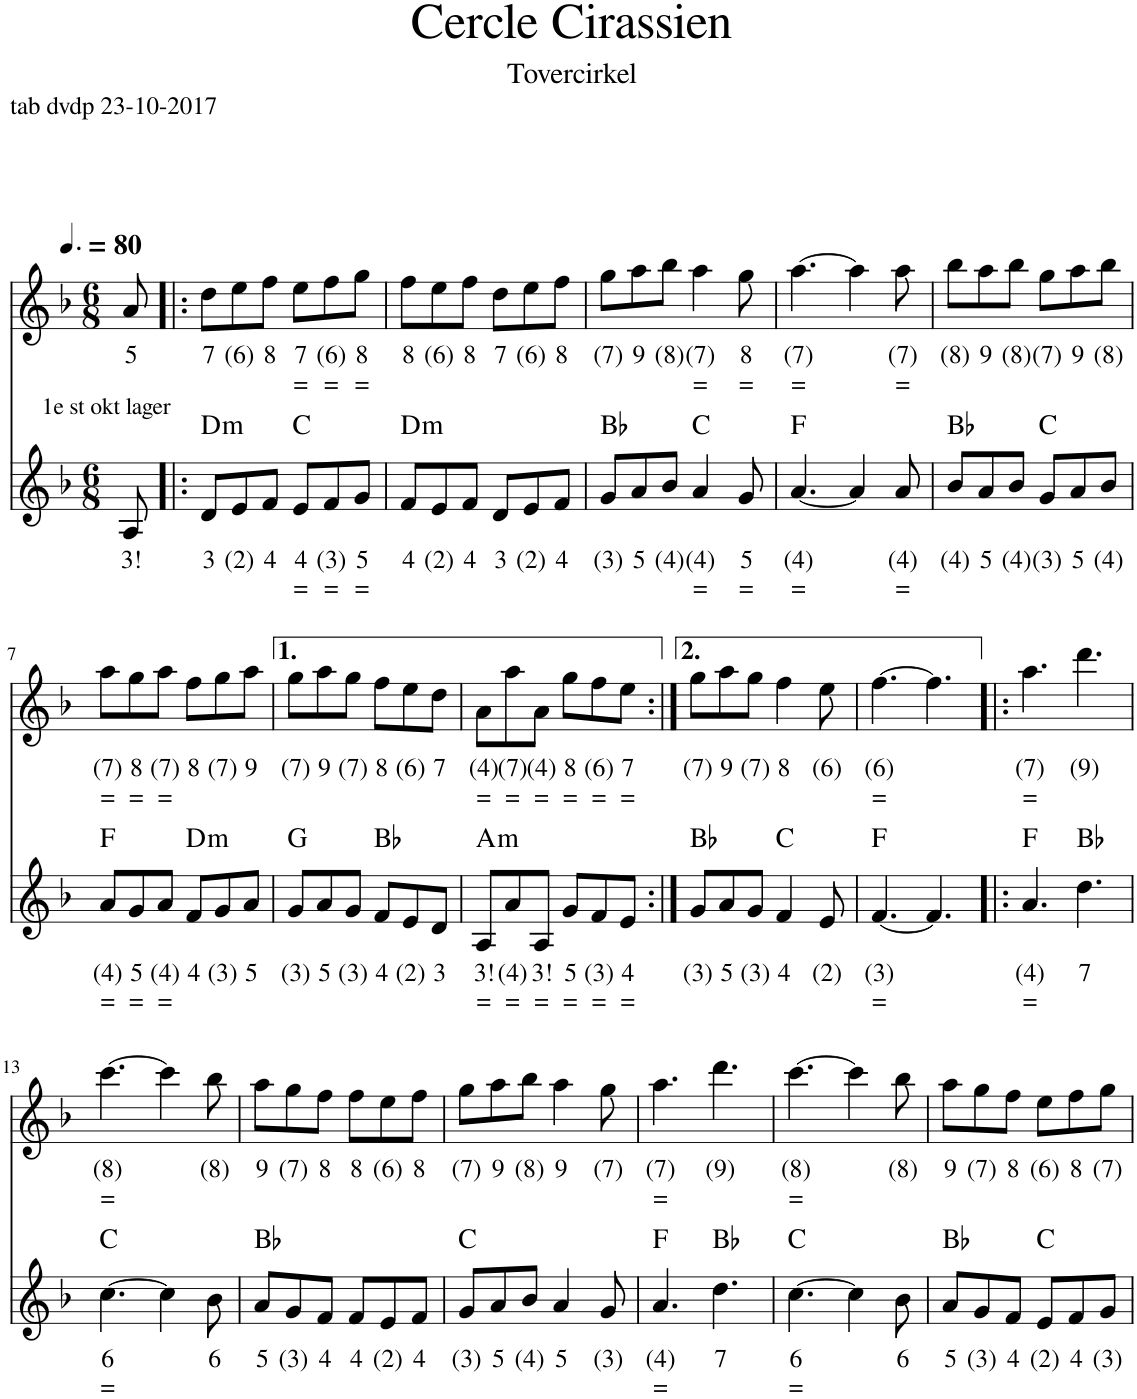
**kern	**text	**text	**harte	**kern	**text	**text
*part2	*part2	*part2	*part2	*part1	*part1	*part1
*staff2	*staff2	*staff2	*	*staff1	*staff1	*staff1
*I"Stem	*	*	*	*I"Stem	*	*
*clefG2	*	*	*	*clefG2	*	*
*k[b-]	*	*	*	*k[b-]	*	*
*M6/8	*	*	*	*M6/8	*	*
=1	=1	=1	=1	=1	=1	=1
!LO:TX:a:t=1e st okt lager	!	!	!	!	!	!
!	!LO:LY:b	!	!	!	!LO:LY:b	!
8A/	3!	.	.	8a/	5	.
=2!|:	=2!|:	=2!|:	=2!|:	=2!|:	=2!|:	=2!|:
*	*	*	*	*MM120	*	*
!	!LO:LY:b	!	!LO:H:kt=m	!	!LO:LY:b	!
8d/L	3	.	D:min	8dd\L	7	.
!	!LO:LY:b	!	!	!	!LO:LY:b	!
8e/	(2)	.	.	8ee\	(6)	.
!	!LO:LY:b	!	!	!	!LO:LY:b	!
8f/J	4	.	.	8ff\J	8	.
!	!LO:LY:b	!LO:LY:b	!	!	!LO:LY:b	!LO:LY:b
8e/L	4	=	C:maj	8ee\L	7	=
!	!LO:LY:b	!LO:LY:b	!	!	!LO:LY:b	!LO:LY:b
8f/	(3)	=	.	8ff\	(6)	=
!	!LO:LY:b	!LO:LY:b	!	!	!LO:LY:b	!LO:LY:b
8g/J	5	=	.	8gg\J	8	=
=3	=3	=3	=3	=3	=3	=3
!	!LO:LY:b	!	!LO:H:kt=m	!	!LO:LY:b	!
8f/L	4	.	D:min	8ff\L	8	.
!	!LO:LY:b	!	!	!	!LO:LY:b	!
8e/	(2)	.	.	8ee\	(6)	.
!	!LO:LY:b	!	!	!	!LO:LY:b	!
8f/J	4	.	.	8ff\J	8	.
!	!LO:LY:b	!	!	!	!LO:LY:b	!
8d/L	3	.	.	8dd\L	7	.
!	!LO:LY:b	!	!	!	!LO:LY:b	!
8e/	(2)	.	.	8ee\	(6)	.
!	!LO:LY:b	!	!	!	!LO:LY:b	!
8f/J	4	.	.	8ff\J	8	.
=4	=4	=4	=4	=4	=4	=4
!	!LO:LY:b	!	!	!	!LO:LY:b	!
8g/L	(3)	.	Bb:maj	8gg\L	(7)	.
!	!LO:LY:b	!	!	!	!LO:LY:b	!
8a/	5	.	.	8aa\	9	.
!	!LO:LY:b	!	!	!	!LO:LY:b	!
8b-/J	(4)	.	.	8bb-\J	(8)	.
!	!LO:LY:b	!LO:LY:b	!	!	!LO:LY:b	!LO:LY:b
4a/	(4)	=	C:maj	4aa\	(7)	=
!	!LO:LY:b	!LO:LY:b	!	!	!LO:LY:b	!LO:LY:b
8g/	5	=	.	8gg\	8	=
=5	=5	=5	=5	=5	=5	=5
!	!LO:LY:b	!LO:LY:b	!	!	!LO:LY:b	!LO:LY:b
[4.a/	(4)	=	F:maj	[4.aa\	(7)	=
4a/]	.	.	.	4aa\]	.	.
!	!LO:LY:b	!LO:LY:b	!	!	!LO:LY:b	!LO:LY:b
8a/	(4)	=	.	8aa\	(7)	=
=6	=6	=6	=6	=6	=6	=6
!	!LO:LY:b	!	!	!	!LO:LY:b	!
8b-/L	(4)	.	Bb:maj	8bb-\L	(8)	.
!	!LO:LY:b	!	!	!	!LO:LY:b	!
8a/	5	.	.	8aa\	9	.
!	!LO:LY:b	!	!	!	!LO:LY:b	!
8b-/J	(4)	.	.	8bb-\J	(8)	.
!	!LO:LY:b	!	!	!	!LO:LY:b	!
8g/L	(3)	.	C:maj	8gg\L	(7)	.
!	!LO:LY:b	!	!	!	!LO:LY:b	!
8a/	5	.	.	8aa\	9	.
!	!LO:LY:b	!	!	!	!LO:LY:b	!
8b-/J	(4)	.	.	8bb-\J	(8)	.
!!LO:LB:g=z
=7	=7	=7	=7	=7	=7	=7
!	!LO:LY:b	!LO:LY:b	!	!	!LO:LY:b	!LO:LY:b
8a/L	(4)	=	F:maj	8aa\L	(7)	=
!	!LO:LY:b	!LO:LY:b	!	!	!LO:LY:b	!LO:LY:b
8g/	5	=	.	8gg\	8	=
!	!LO:LY:b	!LO:LY:b	!	!	!LO:LY:b	!LO:LY:b
8a/J	(4)	=	.	8aa\J	(7)	=
!	!LO:LY:b	!	!LO:H:kt=m	!	!LO:LY:b	!
8f/L	4	.	D:min	8ff\L	8	.
!	!LO:LY:b	!	!	!	!LO:LY:b	!
8g/	(3)	.	.	8gg\	(7)	.
!	!LO:LY:b	!	!	!	!LO:LY:b	!
8a/J	5	.	.	8aa\J	9	.
=8	=8	=8	=8	=8	=8	=8
!	!LO:LY:b	!	!	!	!LO:LY:b	!
8g/L	(3)	.	G:maj	8gg\L	(7)	.
!	!LO:LY:b	!	!	!	!LO:LY:b	!
8a/	5	.	.	8aa\	9	.
!	!LO:LY:b	!	!	!	!LO:LY:b	!
8g/J	(3)	.	.	8gg\J	(7)	.
!	!LO:LY:b	!	!	!	!LO:LY:b	!
8f/L	4	.	Bb:maj	8ff\L	8	.
!	!LO:LY:b	!	!	!	!LO:LY:b	!
8e/	(2)	.	.	8ee\	(6)	.
!	!LO:LY:b	!	!	!	!LO:LY:b	!
8d/J	3	.	.	8dd\J	7	.
=9	=9	=9	=9	=9	=9	=9
!	!LO:LY:b	!LO:LY:b	!LO:H:kt=m	!	!LO:LY:b	!LO:LY:b
8A/L	3!	=	A:min	8a\L	(4)	=
!	!LO:LY:b	!LO:LY:b	!	!	!LO:LY:b	!LO:LY:b
8a/	(4)	=	.	8aa\	(7)	=
!	!LO:LY:b	!LO:LY:b	!	!	!LO:LY:b	!LO:LY:b
8A/J	3!	=	.	8a\J	(4)	=
!	!LO:LY:b	!LO:LY:b	!	!	!LO:LY:b	!LO:LY:b
8g/L	5	=	.	8gg\L	8	=
!	!LO:LY:b	!LO:LY:b	!	!	!LO:LY:b	!LO:LY:b
8f/	(3)	=	.	8ff\	(6)	=
!	!LO:LY:b	!LO:LY:b	!	!	!LO:LY:b	!LO:LY:b
8e/J	4	=	.	8ee\J	7	=
=10:|!	=10:|!	=10:|!	=10:|!	=10:|!	=10:|!	=10:|!
!	!LO:LY:b	!	!	!	!LO:LY:b	!
8g/L	(3)	.	Bb:maj	8gg\L	(7)	.
!	!LO:LY:b	!	!	!	!LO:LY:b	!
8a/	5	.	.	8aa\	9	.
!	!LO:LY:b	!	!	!	!LO:LY:b	!
8g/J	(3)	.	.	8gg\J	(7)	.
!	!LO:LY:b	!	!	!	!LO:LY:b	!
4f/	4	.	C:maj	4ff\	8	.
!	!LO:LY:b	!	!	!	!LO:LY:b	!
8e/	(2)	.	.	8ee\	(6)	.
=11	=11	=11	=11	=11	=11	=11
!	!LO:LY:b	!LO:LY:b	!	!	!LO:LY:b	!LO:LY:b
[4.f/	(3)	=	F:maj	[4.ff\	(6)	=
4.f/]	.	.	.	4.ff\]	.	.
=12!|:	=12!|:	=12!|:	=12!|:	=12!|:	=12!|:	=12!|:
!	!LO:LY:b	!LO:LY:b	!	!	!LO:LY:b	!LO:LY:b
4.a/	(4)	=	F:maj	4.aa\	(7)	=
!	!LO:LY:b	!	!	!	!LO:LY:b	!
4.dd\	7	.	Bb:maj	4.ddd\	(9)	.
!!LO:LB:g=z
=13	=13	=13	=13	=13	=13	=13
!	!LO:LY:b	!LO:LY:b	!	!	!LO:LY:b	!LO:LY:b
[4.cc\	6	=	C:maj	[4.ccc\	(8)	=
4cc\]	.	.	.	4ccc\]	.	.
!	!LO:LY:b	!	!	!	!LO:LY:b	!
8b-\	6	.	.	8bb-\	(8)	.
=14	=14	=14	=14	=14	=14	=14
!	!LO:LY:b	!	!	!	!LO:LY:b	!
8a/L	5	.	Bb:maj	8aa\L	9	.
!	!LO:LY:b	!	!	!	!LO:LY:b	!
8g/	(3)	.	.	8gg\	(7)	.
!	!LO:LY:b	!	!	!	!LO:LY:b	!
8f/J	4	.	.	8ff\J	8	.
!	!LO:LY:b	!	!	!	!LO:LY:b	!
8f/L	4	.	.	8ff\L	8	.
!	!LO:LY:b	!	!	!	!LO:LY:b	!
8e/	(2)	.	.	8ee\	(6)	.
!	!LO:LY:b	!	!	!	!LO:LY:b	!
8f/J	4	.	.	8ff\J	8	.
=15	=15	=15	=15	=15	=15	=15
!	!LO:LY:b	!	!	!	!LO:LY:b	!
8g/L	(3)	.	C:maj	8gg\L	(7)	.
!	!LO:LY:b	!	!	!	!LO:LY:b	!
8a/	5	.	.	8aa\	9	.
!	!LO:LY:b	!	!	!	!LO:LY:b	!
8b-/J	(4)	.	.	8bb-\J	(8)	.
!	!LO:LY:b	!	!	!	!LO:LY:b	!
4a/	5	.	.	4aa\	9	.
!	!LO:LY:b	!	!	!	!LO:LY:b	!
8g/	(3)	.	.	8gg\	(7)	.
=16	=16	=16	=16	=16	=16	=16
!	!LO:LY:b	!LO:LY:b	!	!	!LO:LY:b	!LO:LY:b
4.a/	(4)	=	F:maj	4.aa\	(7)	=
!	!LO:LY:b	!	!	!	!LO:LY:b	!
4.dd\	7	.	Bb:maj	4.ddd\	(9)	.
=17	=17	=17	=17	=17	=17	=17
!	!LO:LY:b	!LO:LY:b	!	!	!LO:LY:b	!LO:LY:b
[4.cc\	6	=	C:maj	[4.ccc\	(8)	=
4cc\]	.	.	.	4ccc\]	.	.
!	!LO:LY:b	!	!	!	!LO:LY:b	!
8b-\	6	.	.	8bb-\	(8)	.
=18	=18	=18	=18	=18	=18	=18
!	!LO:LY:b	!	!	!	!LO:LY:b	!
8a/L	5	.	Bb:maj	8aa\L	9	.
!	!LO:LY:b	!	!	!	!LO:LY:b	!
8g/	(3)	.	.	8gg\	(7)	.
!	!LO:LY:b	!	!	!	!LO:LY:b	!
8f/J	4	.	.	8ff\J	8	.
!	!LO:LY:b	!	!	!	!LO:LY:b	!
8e/L	(2)	.	C:maj	8ee\L	(6)	.
!	!LO:LY:b	!	!	!	!LO:LY:b	!
8f/	4	.	.	8ff\	8	.
!	!LO:LY:b	!	!	!	!LO:LY:b	!
8g/J	(3)	.	.	8gg\J	(7)	.
=	=	=	=	=	=	=
*-	*-	*-	*-	*-	*-	*-
